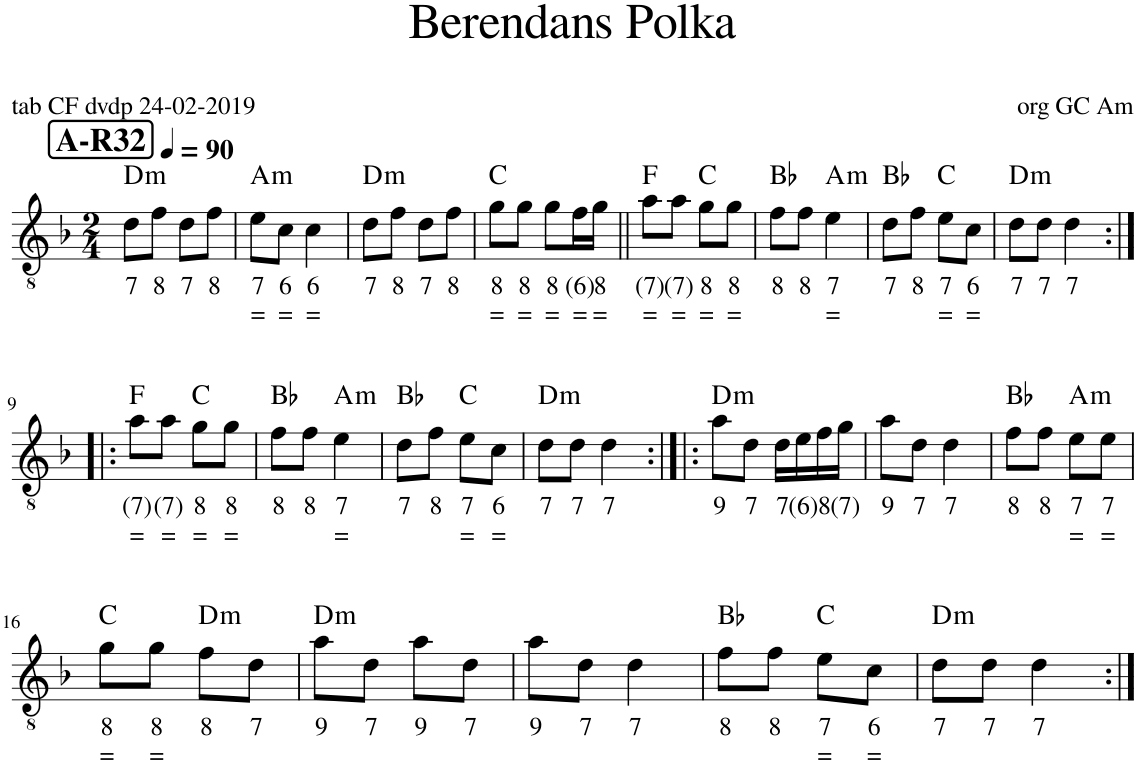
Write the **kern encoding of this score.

**kern	**text	**text	**harte
*part1	*part1	*part1	*part1
*staff1	*staff1	*staff1	*
*I"Akoestische gitaar, Accordion	*	*	*
*I'Acc	*	*	*
*clefGv2	*	*	*
*k[b-]	*	*	*
*M2/4	*	*	*
*MM90	*	*	*
!!LO:REH:place=s1:a:B:cj:fs=14:t=A-R32
=1	=1	=1	=1
!	!LO:LY:b	!	!LO:H:kt=m
8d\L	7	.	D:min
!	!LO:LY:b	!	!
8f\J	8	.	.
!	!LO:LY:b	!	!
8d\L	7	.	.
!	!LO:LY:b	!	!
8f\J	8	.	.
=2	=2	=2	=2
!	!LO:LY:b	!LO:LY:b	!LO:H:kt=m
8e\L	7	=	A:min
!	!LO:LY:b	!LO:LY:b	!
8c\J	6	=	.
!	!LO:LY:b	!LO:LY:b	!
4c\	6	=	.
=3	=3	=3	=3
!	!LO:LY:b	!	!LO:H:kt=m
8d\L	7	.	D:min
!	!LO:LY:b	!	!
8f\J	8	.	.
!	!LO:LY:b	!	!
8d\L	7	.	.
!	!LO:LY:b	!	!
8f\J	8	.	.
=4	=4	=4	=4
!	!LO:LY:b	!LO:LY:b	!
8g\L	8	=	C:maj
!	!LO:LY:b	!LO:LY:b	!
8g\J	8	=	.
!	!LO:LY:b	!LO:LY:b	!
8g\L	8	=	.
!	!LO:LY:b	!LO:LY:b	!
16f\L	(6)	=	.
!	!LO:LY:b	!LO:LY:b	!
16g\JJ	8	=	.
=5||	=5||	=5||	=5||
!	!LO:LY:b	!LO:LY:b	!
8a\L	(7)	=	F:maj
!	!LO:LY:b	!LO:LY:b	!
8a\J	(7)	=	.
!	!LO:LY:b	!LO:LY:b	!
8g\L	8	=	C:maj
!	!LO:LY:b	!LO:LY:b	!
8g\J	8	=	.
=6	=6	=6	=6
!	!LO:LY:b	!	!
8f\L	8	.	Bb:maj
!	!LO:LY:b	!	!
8f\J	8	.	.
!	!LO:LY:b	!LO:LY:b	!LO:H:kt=m
4e\	7	=	A:min
=7	=7	=7	=7
!	!LO:LY:b	!	!
8d\L	7	.	Bb:maj
!	!LO:LY:b	!	!
8f\J	8	.	.
!	!LO:LY:b	!LO:LY:b	!
8e\L	7	=	C:maj
!	!LO:LY:b	!LO:LY:b	!
8c\J	6	=	.
=8	=8	=8	=8
!	!LO:LY:b	!	!LO:H:kt=m
8d\L	7	.	D:min
!	!LO:LY:b	!	!
8d\J	7	.	.
!	!LO:LY:b	!	!
4d\	7	.	.
!!LO:LB:g=z
=9:|!|:	=9:|!|:	=9:|!|:	=9:|!|:
!	!LO:LY:b	!LO:LY:b	!
8a\L	(7)	=	F:maj
!	!LO:LY:b	!LO:LY:b	!
8a\J	(7)	=	.
!	!LO:LY:b	!LO:LY:b	!
8g\L	8	=	C:maj
!	!LO:LY:b	!LO:LY:b	!
8g\J	8	=	.
=10	=10	=10	=10
!	!LO:LY:b	!	!
8f\L	8	.	Bb:maj
!	!LO:LY:b	!	!
8f\J	8	.	.
!	!LO:LY:b	!LO:LY:b	!LO:H:kt=m
4e\	7	=	A:min
=11	=11	=11	=11
!	!LO:LY:b	!	!
8d\L	7	.	Bb:maj
!	!LO:LY:b	!	!
8f\J	8	.	.
!	!LO:LY:b	!LO:LY:b	!
8e\L	7	=	C:maj
!	!LO:LY:b	!LO:LY:b	!
8c\J	6	=	.
=12	=12	=12	=12
!	!LO:LY:b	!	!LO:H:kt=m
8d\L	7	.	D:min
!	!LO:LY:b	!	!
8d\J	7	.	.
!	!LO:LY:b	!	!
4d\	7	.	.
=13:|!|:	=13:|!|:	=13:|!|:	=13:|!|:
!	!LO:LY:b	!	!LO:H:kt=m
8a\L	9	.	D:min
!	!LO:LY:b	!	!
8d\J	7	.	.
!	!LO:LY:b	!	!
16d\LL	7	.	.
!	!LO:LY:b	!	!
16e\	(6)	.	.
!	!LO:LY:b	!	!
16f\	8	.	.
!	!LO:LY:b	!	!
16g\JJ	(7)	.	.
=14	=14	=14	=14
!	!LO:LY:b	!	!
8a\L	9	.	.
!	!LO:LY:b	!	!
8d\J	7	.	.
!	!LO:LY:b	!	!
4d\	7	.	.
=15	=15	=15	=15
!	!LO:LY:b	!	!
8f\L	8	.	Bb:maj
!	!LO:LY:b	!	!
8f\J	8	.	.
!	!LO:LY:b	!LO:LY:b	!LO:H:kt=m
8e\L	7	=	A:min
!	!LO:LY:b	!LO:LY:b	!
8e\J	7	=	.
!!LO:LB:g=z
=16	=16	=16	=16
!	!LO:LY:b	!LO:LY:b	!
8g\L	8	=	C:maj
!	!LO:LY:b	!LO:LY:b	!
8g\J	8	=	.
!	!LO:LY:b	!	!LO:H:kt=m
8f\L	8	.	D:min
!	!LO:LY:b	!	!
8d\J	7	.	.
=17	=17	=17	=17
!	!LO:LY:b	!	!LO:H:kt=m
8a\L	9	.	D:min
!	!LO:LY:b	!	!
8d\J	7	.	.
!	!LO:LY:b	!	!
8a\L	9	.	.
!	!LO:LY:b	!	!
8d\J	7	.	.
=18	=18	=18	=18
!	!LO:LY:b	!	!
8a\L	9	.	.
!	!LO:LY:b	!	!
8d\J	7	.	.
!	!LO:LY:b	!	!
4d\	7	.	.
=19	=19	=19	=19
!	!LO:LY:b	!	!
8f\L	8	.	Bb:maj
!	!LO:LY:b	!	!
8f\J	8	.	.
!	!LO:LY:b	!LO:LY:b	!
8e\L	7	=	C:maj
!	!LO:LY:b	!LO:LY:b	!
8c\J	6	=	.
=20	=20	=20	=20
!	!LO:LY:b	!	!LO:H:kt=m
8d\L	7	.	D:min
!	!LO:LY:b	!	!
8d\J	7	.	.
!	!LO:LY:b	!	!
4d\	7	.	.
=:|!	=:|!	=:|!	=:|!
*-	*-	*-	*-
